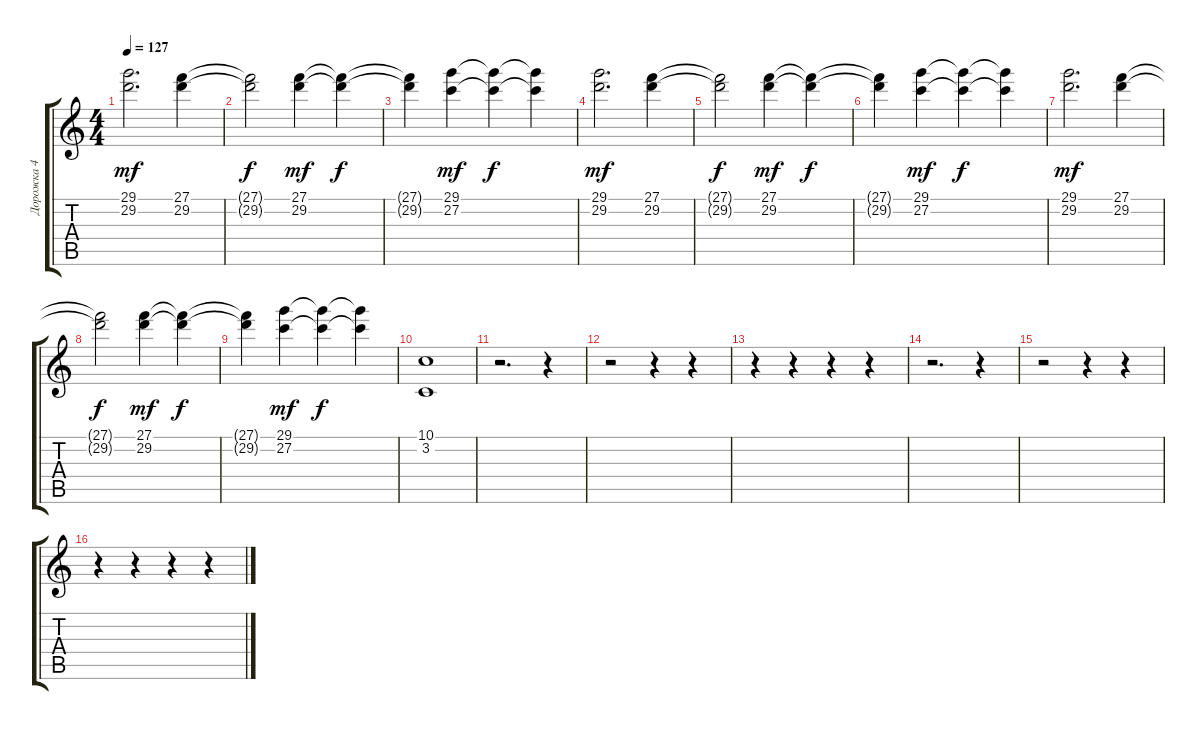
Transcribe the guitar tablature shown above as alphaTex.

\track ("Дорожка 4" "Дорожка 4") {instrument rockorgan}
\staff {score tabs}
\tuning (D4 A3 F3 C3 G2 D2) {hide}
\ts (4 4)
\tempo 127
\clef g2
\ks c
(29.1 29.2).2{d dy mf} (27.1 29.2).4 |
(27.1{t} 29.2{t}).2{dy f} (27.1 29.2).4{dy mf} (27.1{t} 29.2{t}).4{dy f} |
(27.1{t} 29.2{t}).4 (29.1 27.2).4{dy mf} (29.1{t} 27.2{t}).4{dy f} (29.1{t} 27.2{t}).4 |
(29.1 29.2).2{d dy mf} (27.1 29.2).4 |
(27.1{t} 29.2{t}).2{dy f} (27.1 29.2).4{dy mf} (27.1{t} 29.2{t}).4{dy f} |
(27.1{t} 29.2{t}).4 (29.1 27.2).4{dy mf} (29.1{t} 27.2{t}).4{dy f} (29.1{t} 27.2{t}).4 |
(29.1 29.2).2{d dy mf} (27.1 29.2).4 |
(27.1{t} 29.2{t}).2{dy f} (27.1 29.2).4{dy mf} (27.1{t} 29.2{t}).4{dy f} |
(27.1{t} 29.2{t}).4 (29.1 27.2).4{dy mf} (29.1{t} 27.2{t}).4{dy f} (29.1{t} 27.2{t}).4 |
(10.1 3.2).1 |
r.2{d volume 0} r.4 |
r.2 r.4 r.4 |
r.4 r.4 r.4 r.4 |
r.2{d} r.4 |
r.2 r.4 r.4 |
r.4 r.4 r.4 r.4
